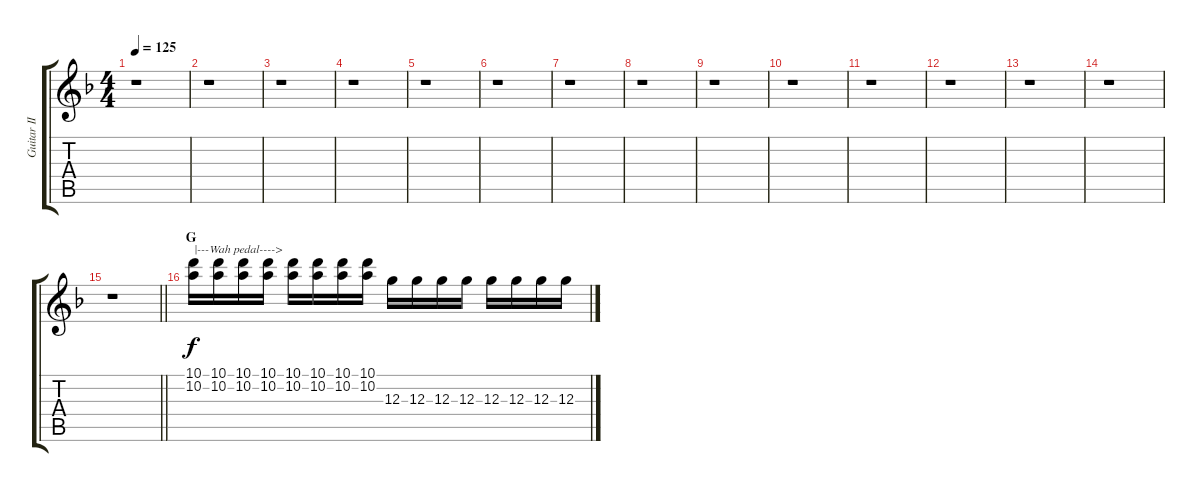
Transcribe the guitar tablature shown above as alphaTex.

\track ("Guitar II" "Guitar II") {instrument overdrivenguitar}
\staff {score tabs}
\tuning (E4 B3 G3 D3 A2 E2) {hide}
\ts (4 4)
\tempo 125
\clef g2
\ks f
r.1{dy f} |
r.1 |
r.1 |
r.1 |
r.1 |
r.1 |
r.1 |
r.1 |
r.1 |
r.1 |
r.1 |
r.1 |
r.1 |
r.1 |
\barLineRight lightlight
r.1 |
\section ("" "G")
(10.1 10.2).16{txt "|---Wah pedal---->"} (10.1 10.2).16 (10.1 10.2).16 (10.1 10.2).16 (10.1 10.2).16 (10.1 10.2).16 (10.1 10.2).16 (10.1 10.2).16 12.3.16 12.3.16 12.3.16 12.3.16 12.3.16 12.3.16 12.3.16 12.3.16
